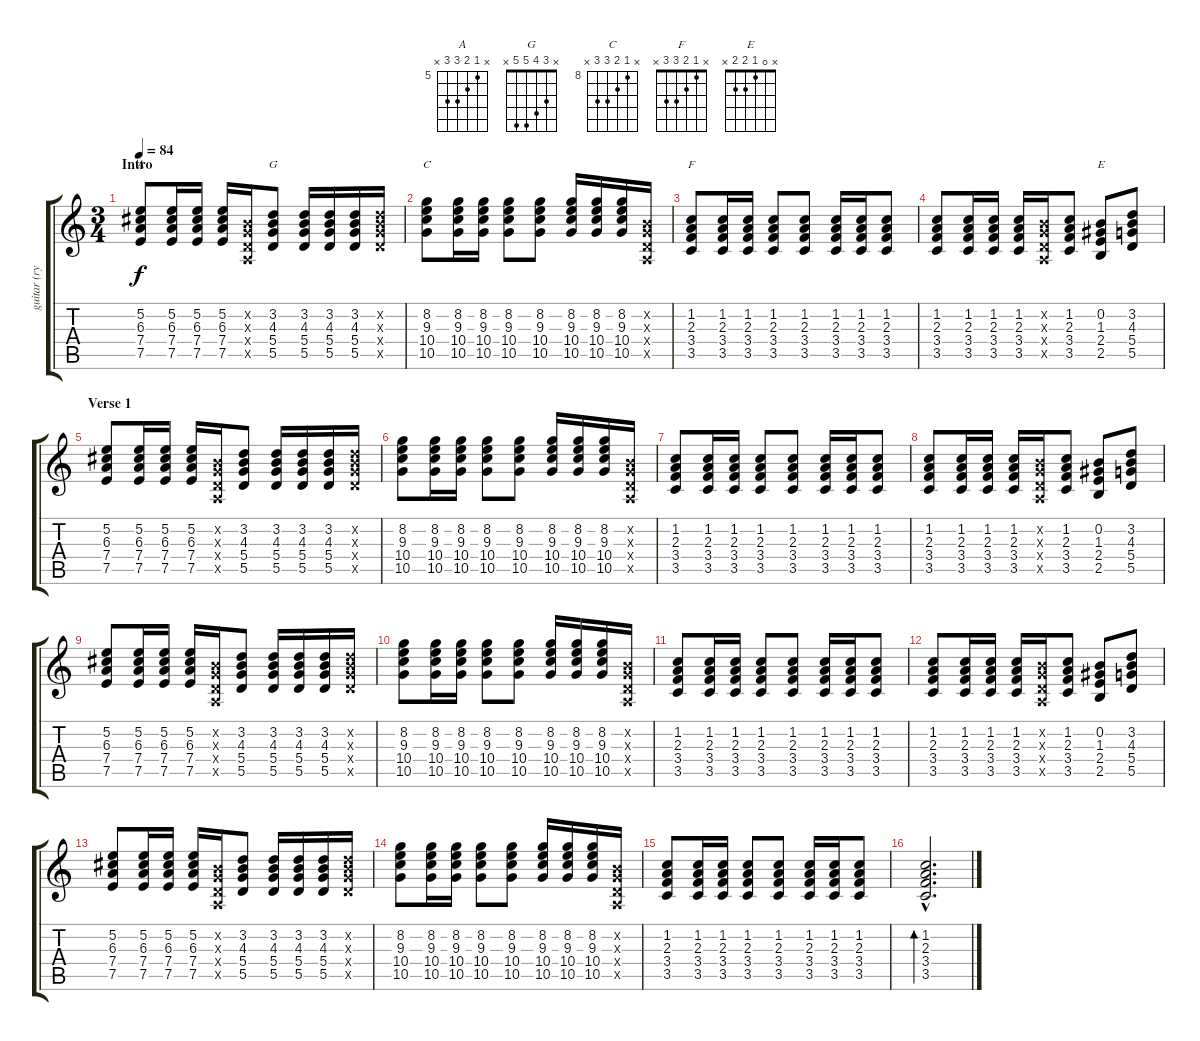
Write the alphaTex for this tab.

\track ("guitar (rythm)" "guitar (ry") {instrument acousticguitarsteel}
\staff {score tabs}
\tuning (E4 B3 G3 D3 A2 E2) {hide}
\chord ("A" x 5 6 7 7 x) {firstfret 5}
\chord ("G" x 3 4 5 5 x)
\chord ("C" x 8 9 10 10 x) {firstfret 8}
\chord ("F" x 1 2 3 3 x)
\chord ("E" x 0 1 2 2 x)
\ts (3 4)
\section ("" "Intro")
\tempo 84
\clef g2
\ks c
(5.2 6.3 7.4 7.5).8{ch "A" dy f instrument acousticguitarsteel} (5.2 6.3 7.4 7.5).16 (5.2 6.3 7.4 7.5).16 (5.2 6.3 7.4 7.5).16 (0.2{x} 0.3{x} 0.4{x} 0.5{x}).16 (3.2 4.3 5.4 5.5).8{ch "G"} (3.2 4.3 5.4 5.5).16 (3.2 4.3 5.4 5.5).16 (3.2 4.3 5.4 5.5).16 (3.2{x} 4.3{x} 5.4{x} 5.5{x}).16 |
(8.2 9.3 10.4 10.5).8{ch "C"} (8.2 9.3 10.4 10.5).16 (8.2 9.3 10.4 10.5).16 (8.2 9.3 10.4 10.5).8 (8.2 9.3 10.4 10.5).8 (8.2 9.3 10.4 10.5).16 (8.2 9.3 10.4 10.5).16 (8.2 9.3 10.4 10.5).16 (0.2{x} 0.3{x} 0.4{x} 0.5{x}).16 |
(1.2 2.3 3.4 3.5).8{ch "F"} (1.2 2.3 3.4 3.5).16 (1.2 2.3 3.4 3.5).16 (1.2 2.3 3.4 3.5).8 (1.2 2.3 3.4 3.5).8 (1.2 2.3 3.4 3.5).16 (1.2 2.3 3.4 3.5).16 (1.2 2.3 3.4 3.5).8 |
(1.2 2.3 3.4 3.5).8 (1.2 2.3 3.4 3.5).16 (1.2 2.3 3.4 3.5).16 (1.2 2.3 3.4 3.5).16 (0.2{x} 0.3{x} 0.4{x} 0.5{x}).16 (1.2 2.3 3.4 3.5).8 (0.2 1.3 2.4 2.5).8{ch "E"} (3.2 4.3 5.4 5.5).8 |
\section ("" "Verse 1")
(5.2 6.3 7.4 7.5).8 (5.2 6.3 7.4 7.5).16 (5.2 6.3 7.4 7.5).16 (5.2 6.3 7.4 7.5).16 (0.2{x} 0.3{x} 0.4{x} 0.5{x}).16 (3.2 4.3 5.4 5.5).8 (3.2 4.3 5.4 5.5).16 (3.2 4.3 5.4 5.5).16 (3.2 4.3 5.4 5.5).16 (3.2{x} 4.3{x} 5.4{x} 5.5{x}).16 |
(8.2 9.3 10.4 10.5).8 (8.2 9.3 10.4 10.5).16 (8.2 9.3 10.4 10.5).16 (8.2 9.3 10.4 10.5).8 (8.2 9.3 10.4 10.5).8 (8.2 9.3 10.4 10.5).16 (8.2 9.3 10.4 10.5).16 (8.2 9.3 10.4 10.5).16 (0.2{x} 0.3{x} 0.4{x} 0.5{x}).16 |
(1.2 2.3 3.4 3.5).8 (1.2 2.3 3.4 3.5).16 (1.2 2.3 3.4 3.5).16 (1.2 2.3 3.4 3.5).8 (1.2 2.3 3.4 3.5).8 (1.2 2.3 3.4 3.5).16 (1.2 2.3 3.4 3.5).16 (1.2 2.3 3.4 3.5).8 |
(1.2 2.3 3.4 3.5).8 (1.2 2.3 3.4 3.5).16 (1.2 2.3 3.4 3.5).16 (1.2 2.3 3.4 3.5).16 (0.2{x} 0.3{x} 0.4{x} 0.5{x}).16 (1.2 2.3 3.4 3.5).8 (0.2 1.3 2.4 2.5).8 (3.2 4.3 5.4 5.5).8 |
(5.2 6.3 7.4 7.5).8 (5.2 6.3 7.4 7.5).16 (5.2 6.3 7.4 7.5).16 (5.2 6.3 7.4 7.5).16 (0.2{x} 0.3{x} 0.4{x} 0.5{x}).16 (3.2 4.3 5.4 5.5).8 (3.2 4.3 5.4 5.5).16 (3.2 4.3 5.4 5.5).16 (3.2 4.3 5.4 5.5).16 (3.2{x} 4.3{x} 5.4{x} 5.5{x}).16 |
(8.2 9.3 10.4 10.5).8 (8.2 9.3 10.4 10.5).16 (8.2 9.3 10.4 10.5).16 (8.2 9.3 10.4 10.5).8 (8.2 9.3 10.4 10.5).8 (8.2 9.3 10.4 10.5).16 (8.2 9.3 10.4 10.5).16 (8.2 9.3 10.4 10.5).16 (0.2{x} 0.3{x} 0.4{x} 0.5{x}).16 |
(1.2 2.3 3.4 3.5).8 (1.2 2.3 3.4 3.5).16 (1.2 2.3 3.4 3.5).16 (1.2 2.3 3.4 3.5).8 (1.2 2.3 3.4 3.5).8 (1.2 2.3 3.4 3.5).16 (1.2 2.3 3.4 3.5).16 (1.2 2.3 3.4 3.5).8 |
(1.2 2.3 3.4 3.5).8 (1.2 2.3 3.4 3.5).16 (1.2 2.3 3.4 3.5).16 (1.2 2.3 3.4 3.5).16 (0.2{x} 0.3{x} 0.4{x} 0.5{x}).16 (1.2 2.3 3.4 3.5).8 (0.2 1.3 2.4 2.5).8 (3.2 4.3 5.4 5.5).8 |
(5.2 6.3 7.4 7.5).8 (5.2 6.3 7.4 7.5).16 (5.2 6.3 7.4 7.5).16 (5.2 6.3 7.4 7.5).16 (0.2{x} 0.3{x} 0.4{x} 0.5{x}).16 (3.2 4.3 5.4 5.5).8 (3.2 4.3 5.4 5.5).16 (3.2 4.3 5.4 5.5).16 (3.2 4.3 5.4 5.5).16 (3.2{x} 4.3{x} 5.4{x} 5.5{x}).16 |
(8.2 9.3 10.4 10.5).8 (8.2 9.3 10.4 10.5).16 (8.2 9.3 10.4 10.5).16 (8.2 9.3 10.4 10.5).8 (8.2 9.3 10.4 10.5).8 (8.2 9.3 10.4 10.5).16 (8.2 9.3 10.4 10.5).16 (8.2 9.3 10.4 10.5).16 (0.2{x} 0.3{x} 0.4{x} 0.5{x}).16 |
(1.2 2.3 3.4 3.5).8 (1.2 2.3 3.4 3.5).16 (1.2 2.3 3.4 3.5).16 (1.2 2.3 3.4 3.5).8 (1.2 2.3 3.4 3.5).8 (1.2 2.3 3.4 3.5).16 (1.2 2.3 3.4 3.5).16 (1.2 2.3 3.4 3.5).8 |
(1.2{hac} 2.3{hac} 3.4{hac} 3.5{hac}).2{d bd 120}
